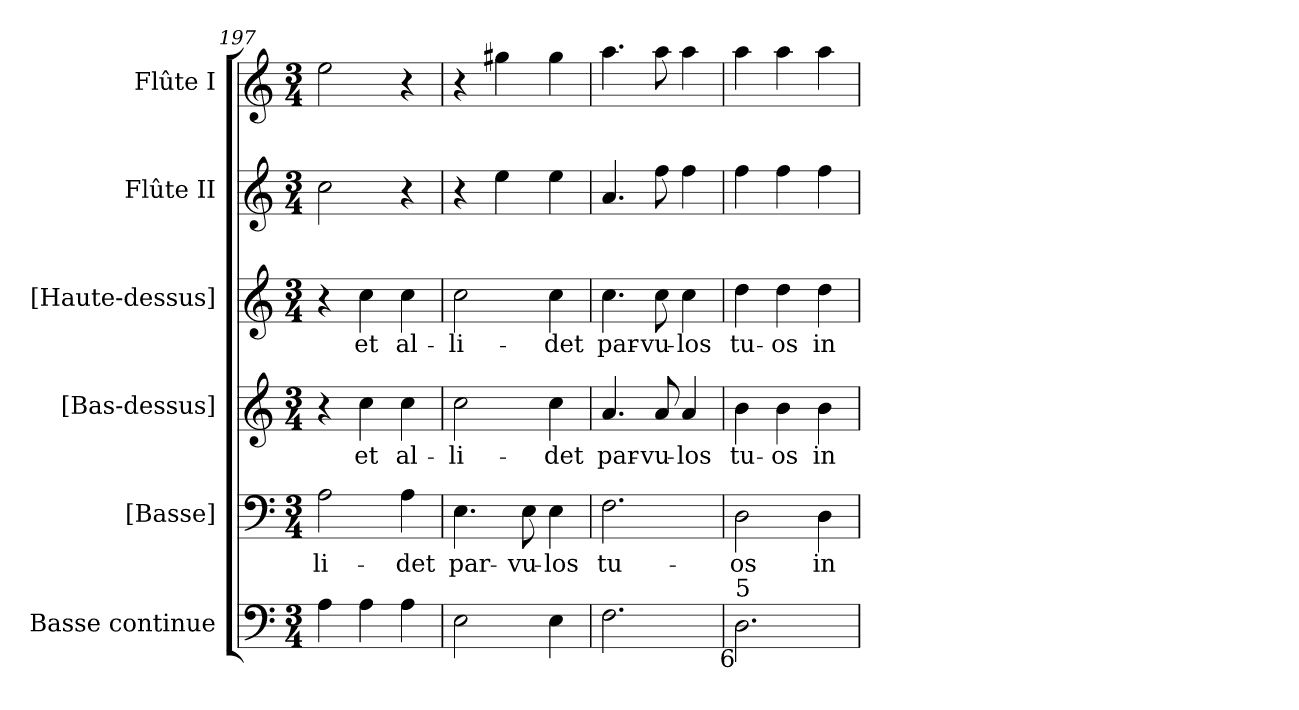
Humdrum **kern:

**kern	**kern	**text	**kern	**text	**kern	**text	**kern	**kern
*part6	*part5	*part5	*part4	*part4	*part3	*part3	*part2	*part1
*staff6	*staff5	*staff5	*staff4	*staff4	*staff3	*staff3	*staff2	*staff1
*I"Basse continue	*I"[Basse]	*	*I"[Bas-dessus]	*	*I"[Haute-dessus]	*	*I"Flûte II	*I"Flûte I
*I'B.c.	*I'B.	*	*	*	*	*	*I'Fl. II	*I'Fl. I
!!LO:PB:g=z
*clefF4	*clefF4	*	*clefG2	*	*clefG2	*	*clefG2	*clefG2
*k[]	*k[]	*	*k[]	*	*k[]	*	*k[]	*k[]
*a:	*a:	*	*a:	*	*a:	*	*a:	*a:
*M3/4	*M3/4	*	*M3/4	*	*M3/4	*	*M3/4	*M3/4
=197	=197	=197	=197	=197	=197	=197	=197	=197
!	!	!LO:LY:b:color=#000000	!	!	!	!	!	!
4Ai\	2Ai\	-li-	4r	.	4r	.	2cci\	2eei\
!	!	!	!	!LO:LY:b:color=#000000	!	!	!	!
!	!	!	!	!	!	!LO:LY:b:color=#000000	!	!
4Ai\	.	.	4cci\	et	4cci\	et	.	.
!	!	!LO:LY:b:color=#000000	!	!	!	!	!	!
!	!	!	!	!LO:LY:b:color=#000000	!	!	!	!
!	!	!	!	!	!	!LO:LY:b:color=#000000	!	!
4Ai\	4Ai\	-det	4cci\	al-	4cci\	al-	4r	4r
=198	=198	=198	=198	=198	=198	=198	=198	=198
!	!	!LO:LY:b:color=#000000	!	!	!	!	!	!
!	!	!	!	!LO:LY:b:color=#000000	!	!	!	!
!	!	!	!	!	!	!LO:LY:b:color=#000000	!	!
2Ei\	4.Ei\	par-	2cci\	-li-	2cci\	-li-	4r	4r
.	.	.	.	.	.	.	4eei\	4gg#Xi\
!	!	!LO:LY:b:color=#000000	!	!	!	!	!	!
.	8Ei\	-vu-	.	.	.	.	.	.
!	!	!LO:LY:b:color=#000000	!	!	!	!	!	!
!	!	!	!	!LO:LY:b:color=#000000	!	!	!	!
!	!	!	!	!	!	!LO:LY:b:color=#000000	!	!
4Ei\	4Ei\	-los	4cci\	-det	4cci\	-det	4eei\	4gg#i\
=199	=199	=199	=199	=199	=199	=199	=199	=199
!	!	!LO:LY:b:color=#000000	!	!	!	!	!	!
!	!	!	!	!LO:LY:b:color=#000000	!	!	!	!
!	!	!	!	!	!	!LO:LY:b:color=#000000	!	!
2.Fi\	2.Fi\	tu-	4.ai/	par-	4.cci\	par-	4.ai/	4.aai\
!	!	!	!	!LO:LY:b:color=#000000	!	!	!	!
!	!	!	!	!	!	!LO:LY:b:color=#000000	!	!
.	.	.	8ai/	-vu-	8cci\	-vu-	8ffi\	8aai\
!	!	!	!	!LO:LY:b:color=#000000	!	!	!	!
!	!	!	!	!	!	!LO:LY:b:color=#000000	!	!
.	.	.	4ai/	-los	4cci\	-los	4ffi\	4aai\
=200	=200	=200	=200	=200	=200	=200	=200	=200
!	!	!LO:LY:b:color=#000000	!	!	!	!	!	!
!	!	!	!	!LO:LY:b:color=#000000	!	!	!	!
!LO:TX:b:rj:t=6	!	!	!	!	!	!	!	!
!LO:TX:t=5	!	!	!	!	!	!	!	!
!	!	!	!	!	!	!LO:LY:b:color=#000000	!	!
2.Di\	2Di\	-os	4bi\	tu-	4ddi\	tu-	4ffi\	4aai\
!	!	!	!	!LO:LY:b:color=#000000	!	!	!	!
!	!	!	!	!	!	!LO:LY:b:color=#000000	!	!
.	.	.	4bi\	-os	4ddi\	-os	4ffi\	4aai\
!	!	!LO:LY:b:color=#000000	!	!	!	!	!	!
!	!	!	!	!LO:LY:b:color=#000000	!	!	!	!
!	!	!	!	!	!	!LO:LY:b:color=#000000	!	!
.	4Di\	in	4bi\	in	4ddi\	in	4ffi\	4aai\
=	=	=	=	=	=	=	=	=
*-	*-	*-	*-	*-	*-	*-	*-	*-
